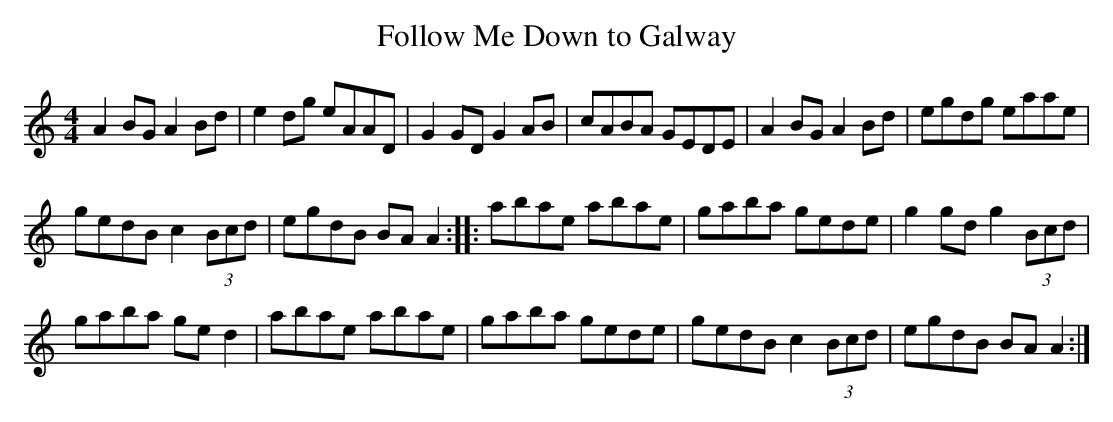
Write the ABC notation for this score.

X:1
T:Follow Me Down to Galway
M:4/4
L:1/8
K:Am
A2 BG A2 Bd|e2 dg eAAD|G2 GD G2 AB|cABA GEDE|A2 BG A2 Bd|egdg eaae|
gedB c2 (3Bcd|egdB BA A2::abae abae|gaba gede|g2 gd g2 (3Bcd|
gaba ge d2|abae abae|gaba gede|gedB c2 (3Bcd|egdB BA A2:|
